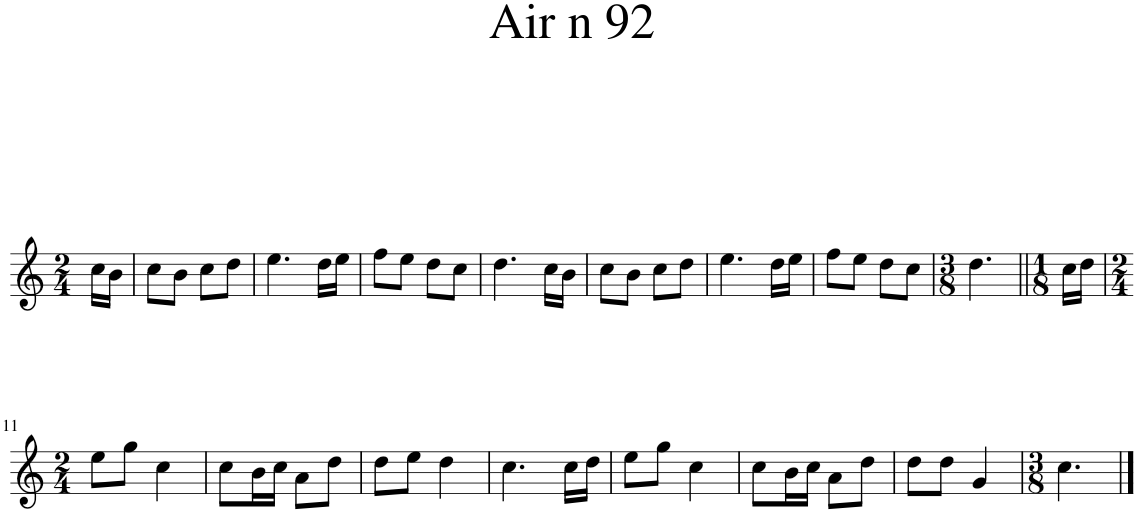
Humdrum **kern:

**kern
*part1
*staff1
*I"Piano
*I'Pno.
*clefG2
*k[]
*M2/4
=1
16cc\LL
16b\JJ
=2
8cc\L
8b\J
8cc\L
8dd\J
=3
4.ee\
16dd\LL
16ee\JJ
=4
8ff\L
8ee\J
8dd\L
8cc\J
=5
4.dd\
16cc\LL
16b\JJ
=6
8cc\L
8b\J
8cc\L
8dd\J
=7
4.ee\
16dd\LL
16ee\JJ
=8
8ff\L
8ee\J
8dd\L
8cc\J
=9
*M3/8
4.dd\
=10||
*M1/8
16cc\LL
16dd\JJ
!!LO:LB:g=z
=11
*M2/4
8ee\L
8gg\J
4cc\
=12
8cc\L
16b\L
16cc\JJ
8a\L
8dd\J
=13
8dd\L
8ee\J
4dd\
=14
4.cc\
16cc\LL
16dd\JJ
=15
8ee\L
8gg\J
4cc\
=16
8cc\L
16b\L
16cc\JJ
8a\L
8dd\J
=17
8dd\L
8dd\J
4g/
=18
*M3/8
4.cc\
==
*-
